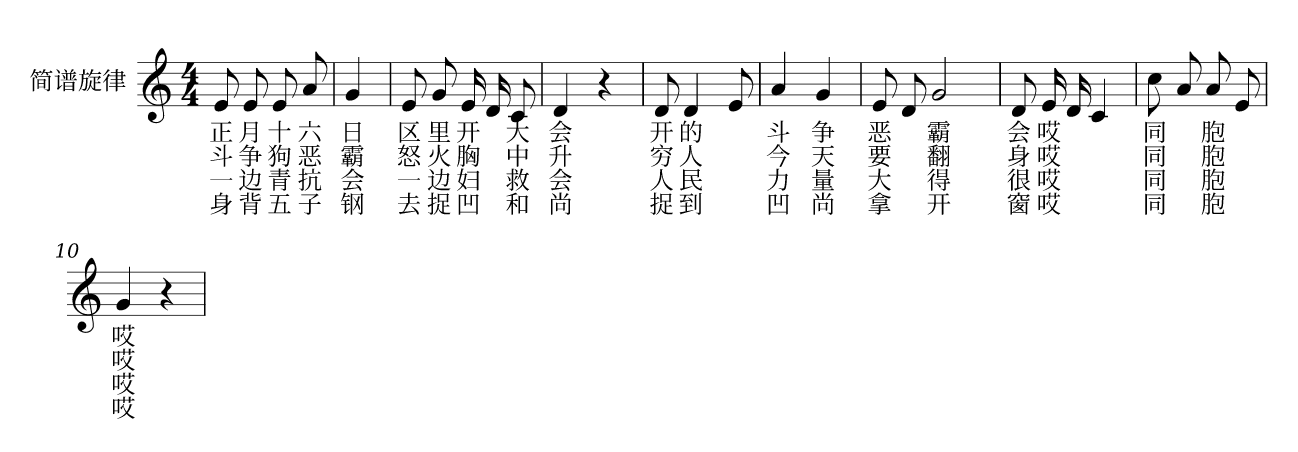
**kern	**text	**text	**text	**text
*part1	*part1	*part1	*part1	*part1
*staff1	*staff1	*staff1	*staff1	*staff1
*I"简谱旋律	*	*	*	*
*k[]	*	*	*	*
*M4/4	*	*	*	*
=1	=1	=1	=1	=1
8e	正	斗	一	身
8e	月	争	边	背
8e	十	狗	青	五
8a	六	恶	抗	子
=2	=2	=2	=2	=2
4g	日	霸	会	钢
=3	=3	=3	=3	=3
8e	区	怒	一	去
8g	里	火	边	捉
16e	开	胸	妇	凹
16d	.	.	.	.
8c	大	中	救	和
=4	=4	=4	=4	=4
4d	会	升	会	尚
4r	.	.	.	.
=5	=5	=5	=5	=5
8d	开	穷	人	捉
4d	的	人	民	到
8e	.	.	.	.
=6	=6	=6	=6	=6
4a	斗	今	力	凹
4g	争	天	量	尚
=7	=7	=7	=7	=7
8e	恶	要	大	拿
8d	.	.	.	.
2g	霸	翻	得	开
=8	=8	=8	=8	=8
8d	会	身	很	窗
16e	哎	哎	哎	哎
16d	.	.	.	.
4c	.	.	.	.
=9	=9	=9	=9	=9
8cc	同	同	同	同
8a	.	.	.	.
8a	胞	胞	胞	胞
8e	.	.	.	.
=10	=10	=10	=10	=10
4g	哎	哎	哎	哎
4r	.	.	.	.
=	=	=	=	=
*-	*-	*-	*-	*-
